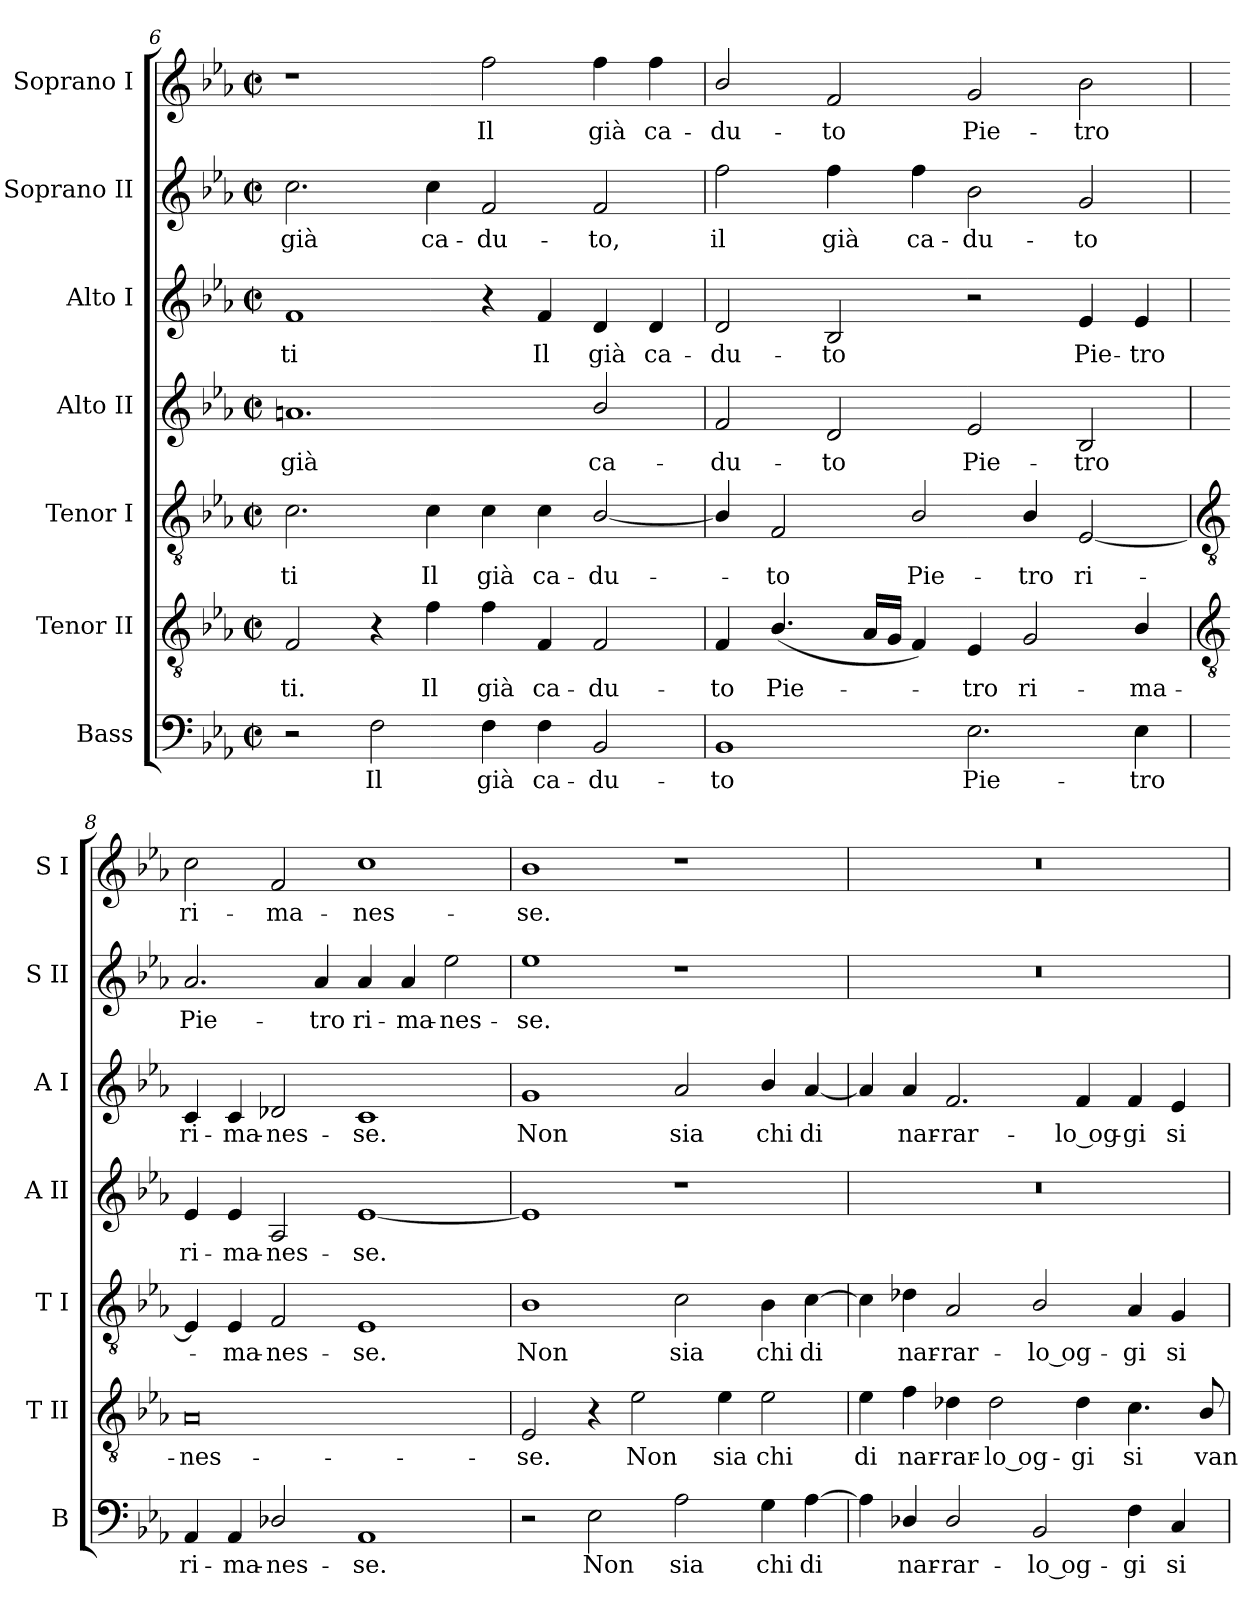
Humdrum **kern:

**kern	**text	**kern	**text	**kern	**text	**kern	**text	**kern	**text	**kern	**text	**kern	**text
*part7	*part7	*part6	*part6	*part5	*part5	*part4	*part4	*part3	*part3	*part2	*part2	*part1	*part1
*staff7	*staff7	*staff6	*staff6	*staff5	*staff5	*staff4	*staff4	*staff3	*staff3	*staff2	*staff2	*staff1	*staff1
*I"Bass	*	*I"Tenor II	*	*I"Tenor I	*	*I"Alto II	*	*I"Alto I	*	*I"Soprano II	*	*I"Soprano I	*
*I'B	*	*I'T II	*	*I'T I	*	*I'A II	*	*I'A I	*	*I'S II	*	*I'S I	*
*clefF4	*	*clefGv2	*	*clefGv2	*	*clefG2	*	*clefG2	*	*clefG2	*	*clefG2	*
*k[b-e-a-]	*	*k[b-e-a-]	*	*k[b-e-a-]	*	*k[b-e-a-]	*	*k[b-e-a-]	*	*k[b-e-a-]	*	*k[b-e-a-]	*
*E-:	*	*E-:	*	*E-:	*	*E-:	*	*E-:	*	*E-:	*	*E-:	*
*M4/2	*	*M4/2	*	*M4/2	*	*M4/2	*	*M4/2	*	*M4/2	*	*M4/2	*
*met(c|)	*	*met(c|)	*	*met(c|)	*	*met(c|)	*	*met(c|)	*	*met(c|)	*	*met(c|)	*
=6	=6	=6	=6	=6	=6	=6	=6	=6	=6	=6	=6	=6	=6
!	!	!	!LO:LY:b	!	!LO:LY:b	!	!LO:LY:b	!	!LO:LY:b	!	!LO:LY:b	!	!
2r	.	2F	-ti.	2.c	-ti	1.an	già	1f	ti	2.cc	già	1r	.
!	!LO:LY:b	!	!	!	!	!	!	!	!	!	!	!	!
2F	Il	4r	.	.	.	.	.	.	.	.	.	.	.
!	!	!	!LO:LY:b	!	!LO:LY:b	!	!	!	!	!	!LO:LY:b	!	!
.	.	4f	Il	4c	Il	.	.	.	.	4cc	ca-	.	.
!	!LO:LY:b	!	!LO:LY:b	!	!LO:LY:b	!	!	!	!	!	!LO:LY:b	!	!LO:LY:b
4F	già	4f	già	4c	già	.	.	4r	.	2f	-du-	2ff	Il
!	!LO:LY:b	!	!LO:LY:b	!	!LO:LY:b	!	!	!	!LO:LY:b	!	!	!	!
4F	ca-	4F	ca-	4c	ca-	.	.	4f	Il	.	.	.	.
!	!LO:LY:b	!	!LO:LY:b	!	!LO:LY:b	!	!LO:LY:b	!	!LO:LY:b	!	!LO:LY:b	!	!LO:LY:b
2BB-	-du-	2F	-du-	[2B-/	-du-	2b-/	ca-	4d	già	2f	-to,	4ff	già
!	!	!	!	!	!	!	!	!	!LO:LY:b	!	!	!	!LO:LY:b
.	.	.	.	.	.	.	.	4d	ca-	.	.	4ff	ca-
=7	=7	=7	=7	=7	=7	=7	=7	=7	=7	=7	=7	=7	=7
!	!LO:LY:b	!	!LO:LY:b	!	!	!	!LO:LY:b	!	!LO:LY:b	!	!LO:LY:b	!	!LO:LY:b
1BB-	-to	4F	-to	4B-/]	.	2f	-du-	2d	-du-	2ff	il	2b-/	-du-
!	!	!	!LO:LY:b	!	!LO:LY:b	!	!	!	!	!	!	!	!
.	.	(<4.B-/	Pie-	2F	to	.	.	.	.	.	.	.	.
!	!	!	!	!	!	!	!LO:LY:b	!	!LO:LY:b	!	!LO:LY:b	!	!LO:LY:b
.	.	.	.	.	.	2d	-to	2B-	-to	4ff	già	2f	-to
.	.	16A-LL	.	.	.	.	.	.	.	.	.	.	.
.	.	16GJJ	.	.	.	.	.	.	.	.	.	.	.
!	!	!	!	!	!LO:LY:b	!	!	!	!	!	!LO:LY:b	!	!
.	.	4F)	.	2B-/	Pie-	.	.	.	.	4ff	ca-	.	.
!	!LO:LY:b	!	!LO:LY:b	!	!	!	!LO:LY:b	!	!	!	!LO:LY:b	!	!LO:LY:b
2.E-	Pie-	4E-	-tro	.	.	2e-	Pie-	2r	.	2b-	-du-	2g	Pie-
!	!	!	!LO:LY:b	!	!LO:LY:b	!	!	!	!	!	!	!	!
.	.	2G	ri-	4B-/	-tro	.	.	.	.	.	.	.	.
!	!	!	!	!	!LO:LY:b	!	!LO:LY:b	!	!LO:LY:b	!	!LO:LY:b	!	!LO:LY:b
.	.	.	.	[2E-	ri-	2B-	-tro	4e-	Pie-	2g	-to	2b-	-tro
!	!LO:LY:b	!	!LO:LY:b	!	!	!	!	!	!LO:LY:b	!	!	!	!
4E-	-tro	4B-/	-ma-	.	.	.	.	4e-	-tro	.	.	.	.
!!LO:LB:g=z
=8	=8	=8	=8	=8	=8	=8	=8	=8	=8	=8	=8	=8	=8
*	*	*clefGv2	*	*clefGv2	*	*	*	*	*	*	*	*	*
!	!LO:LY:b	!	!LO:LY:b	!	!	!	!LO:LY:b	!	!LO:LY:b	!	!LO:LY:b	!	!LO:LY:b
4AA-	ri-	0A-	-nes-	4E-]	.	4e-	ri-	4c	ri-	2.a-	Pie-	2cc	ri-
!	!LO:LY:b	!	!	!	!LO:LY:b	!	!LO:LY:b	!	!LO:LY:b	!	!	!	!
4AA-	-ma-	.	.	4E-	ma-	4e-	-ma-	4c	-ma-	.	.	.	.
!	!LO:LY:b	!	!	!	!LO:LY:b	!	!LO:LY:b	!	!LO:LY:b	!	!	!	!LO:LY:b
2D-X/	-nes-	.	.	2F	-nes-	2A-	-nes-	2d-X	-nes-	.	.	2f	-ma-
!	!	!	!	!	!	!	!	!	!	!	!LO:LY:b	!	!
.	.	.	.	.	.	.	.	.	.	4a-	-tro	.	.
!	!LO:LY:b	!	!	!	!LO:LY:b	!	!LO:LY:b	!	!LO:LY:b	!	!LO:LY:b	!	!LO:LY:b
1AA-	-se.	.	.	1E-	-se.	[1e-	-se.	1c	-se.	4a-	ri-	1cc	-nes-
!	!	!	!	!	!	!	!	!	!	!	!LO:LY:b	!	!
.	.	.	.	.	.	.	.	.	.	4a-	-ma-	.	.
!	!	!	!	!	!	!	!	!	!	!	!LO:LY:b	!	!
.	.	.	.	.	.	.	.	.	.	2ee-	-nes-	.	.
=9	=9	=9	=9	=9	=9	=9	=9	=9	=9	=9	=9	=9	=9
!	!	!	!LO:LY:b	!	!LO:LY:b	!	!	!	!LO:LY:b	!	!LO:LY:b	!	!LO:LY:b
2r	.	2E-	-se.	1B-	Non	1e-]	.	1g	Non	1ee-	-se.	1b-	-se.
!	!LO:LY:b	!	!	!	!	!	!	!	!	!	!	!	!
2E-	Non	4r	.	.	.	.	.	.	.	.	.	.	.
!	!	!	!LO:LY:b	!	!	!	!	!	!	!	!	!	!
.	.	2e-	Non	.	.	.	.	.	.	.	.	.	.
!	!LO:LY:b	!	!	!	!LO:LY:b	!	!	!	!LO:LY:b	!	!	!	!
2A-	sia	.	.	2c	sia	1r	.	2a-	sia	1r	.	1r	.
!	!	!	!LO:LY:b	!	!	!	!	!	!	!	!	!	!
.	.	4e-	sia	.	.	.	.	.	.	.	.	.	.
!	!LO:LY:b	!	!LO:LY:b	!	!LO:LY:b	!	!	!	!LO:LY:b	!	!	!	!
4G	chi	2e-	chi	4B-	chi	.	.	4b-/	chi	.	.	.	.
!	!LO:LY:b	!	!	!	!LO:LY:b	!	!	!	!LO:LY:b	!	!	!	!
[4A-	di	.	.	[4c	di	.	.	[4a-	di	.	.	.	.
=10	=10	=10	=10	=10	=10	=10	=10	=10	=10	=10	=10	=10	=10
!	!	!	!LO:LY:b	!	!	!	!	!	!	!	!	!	!
4A-]	.	4e-	di	4c]	.	0r	.	4a-]	.	0r	.	0r	.
!	!LO:LY:b	!	!LO:LY:b	!	!LO:LY:b	!	!	!	!LO:LY:b	!	!	!	!
4D-X/	nar-	4f	nar-	4d-X	nar-	.	.	4a-	nar-	.	.	.	.
!	!LO:LY:b	!	!LO:LY:b	!	!LO:LY:b	!	!	!	!LO:LY:b	!	!	!	!
2D-/	-rar-	4d-X	-rar-	2A-	-rar-	.	.	2.f	-rar-	.	.	.	.
!	!	!	!LO:LY:b	!	!	!	!	!	!	!	!	!	!
.	.	2d-	-lo og-	.	.	.	.	.	.	.	.	.	.
!	!LO:LY:b	!	!	!	!LO:LY:b	!	!	!	!	!	!	!	!
2BB-	-lo og-	.	.	2B-/	-lo og-	.	.	.	.	.	.	.	.
!	!	!	!LO:LY:b	!	!	!	!	!	!LO:LY:b	!	!	!	!
.	.	4d-	-gi	.	.	.	.	4f	-lo og-	.	.	.	.
!	!LO:LY:b	!	!LO:LY:b	!	!LO:LY:b	!	!	!	!LO:LY:b	!	!	!	!
4F	-gi	4.c	si	4A-	-gi	.	.	4f	-gi	.	.	.	.
!	!LO:LY:b	!	!	!	!LO:LY:b	!	!	!	!LO:LY:b	!	!	!	!
4C	si	.	.	4G	si	.	.	4e-	si	.	.	.	.
!	!	!	!LO:LY:b	!	!	!	!	!	!	!	!	!	!
.	.	8B-/	van-	.	.	.	.	.	.	.	.	.	.
=	=	=	=	=	=	=	=	=	=	=	=	=	=
*-	*-	*-	*-	*-	*-	*-	*-	*-	*-	*-	*-	*-	*-
